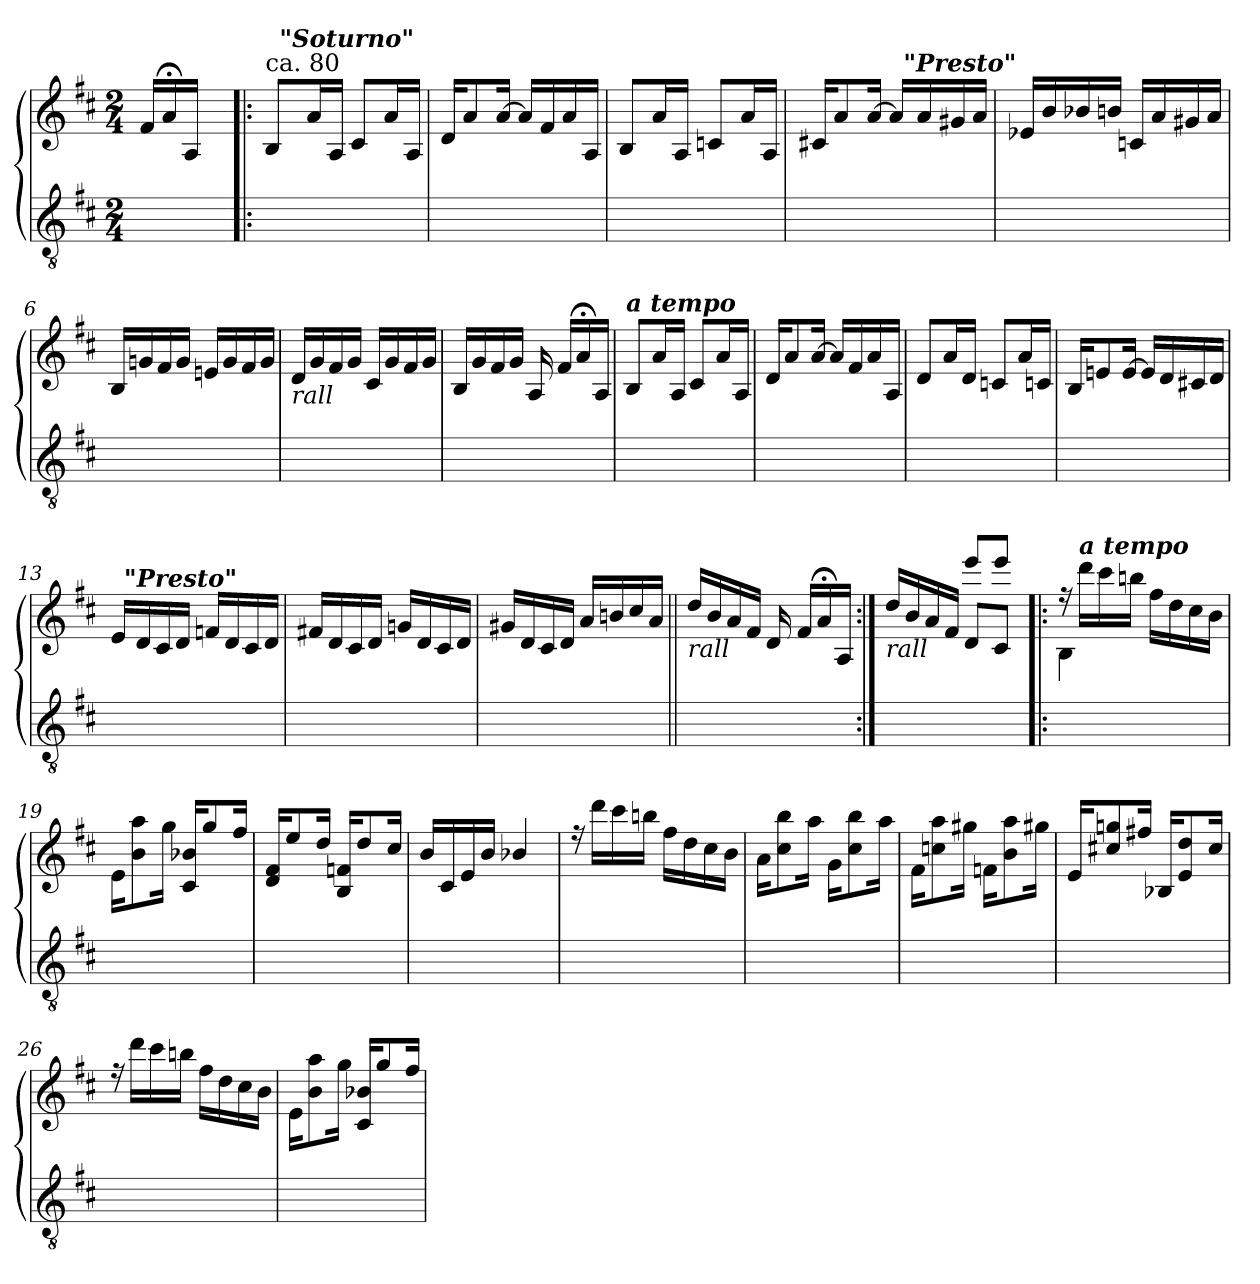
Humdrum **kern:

**kern	**kern
*part2	*part1
*staff2	*staff1
*clefGv2	*clefG2
*k[f#c#]	*k[f#c#]
*D:	*D:
*M2/4	*M2/4
=	=
!LO:N:vis=8.	!
4ryy	16f#/LL
.	16a;</
.	16A/JJ
.	16ryy
=1!|:	=1!|:
*	*^
!	!LO:TX:a:t=ca. 80	!
*	*	*^
2ryy	8B/L	4ryy	32ryy
!	!	!	!LO:TX:a:Bi:t="Soturno"
.	.	.	4...ryy
.	16a/L	.	.
.	16A/JJ	.	.
.	8c#/L	4ryy	.
.	16a/L	.	.
.	16A/JJ	.	.
*	*	*v	*v
=2	=2	=2
2ryy	16d/KL	2ryy
.	8a/	.
.	[>16a/Jk	.
.	16a/LL]	.
.	16f#/	.
.	16a/	.
.	16A/JJ	.
=3	=3	=3
2ryy	8B/L	4ryy
.	16a/L	.
.	16A/JJ	.
.	8cn/L	4ryy
.	16a/L	.
.	16A/JJ	.
!!LO:LB:g=z
=4	=4	=4
*	*	*^
2ryy	16c#X/KL	2ryy	4ryy
.	8a/	.	.
.	[>16a/Jk	.	.
.	16a/LL]	.	32ryy
!	!	!	!LO:TX:a:Bi:t="Presto"
.	.	.	8..ryy
.	16a/	.	.
.	16g#X/	.	.
.	16a/JJ	.	.
*	*	*v	*v
=5	=5	=5
2ryy	16e-X/LL	4ryy
.	16b/	.
.	16b-X/	.
.	16bn/JJ	.
.	16cn/LL	4ryy
.	16a/	.
.	16g#X/	.
.	16a/JJ	.
=6	=6	=6
2ryy	16B/LL	4ryy
.	16gn/	.
.	16f#/	.
.	16g/JJ	.
.	16en/LL	4ryy
.	16g/	.
.	16f#/	.
.	16g/JJ	.
=7	=7	=7
!	!LO:TX:b:i:t=rall	!
2ryy	16d/LL	4ryy
.	16g/	.
.	16f#/	.
.	16g/JJ	.
.	16c#/LL	4ryy
.	16g/	.
.	16f#/	.
.	16g/JJ	.
!!LO:LB:g=z	!!
=8	=8	=8
2ryy	16B/LL	4ryy
.	16g/	.
.	16f#/	.
.	16g/JJ	.
.	16A/	4ryy
.	16f#/LL	.
.	16a;</	.
.	16A/JJ	.
=9	=9	=9
!	!LO:TX:a:Bi:t=a tempo	!
2ryy	8B/L	4ryy
.	16a/L	.
.	16A/JJ	.
.	8c#/L	4ryy
.	16a/L	.
.	16A/JJ	.
=10	=10	=10
2ryy	16d/KL	2ryy
.	8a/	.
.	[>16a/Jk	.
.	16a/LL]	.
.	16f#/	.
.	16a/	.
.	16A/JJ	.
=11	=11	=11
2ryy	8d/L	4ryy
.	16a/L	.
.	16d/JJ	.
.	8cn/L	4ryy
.	16a/L	.
.	16cn/JJ	.
!!LO:LB:g=z	!!
=12	=12	=12
2ryy	16B/KL	2ryy
.	8en/	.
.	[>16e/Jk	.
.	16e/LL]	.
.	16d/	.
.	16c#X/	.
.	16d/JJ	.
=13	=13	=13
*	*	*^
2ryy	16e/LL	4ryy	32ryy
!	!	!	!LO:TX:a:Bi:t="Presto"
.	.	.	4...ryy
.	16d/	.	.
.	16c#/	.	.
.	16d/JJ	.	.
.	16fn/LL	4ryy	.
.	16d/	.	.
.	16c#/	.	.
.	16d/JJ	.	.
*	*	*v	*v
=14	=14	=14
2ryy	16f#X/LL	4ryy
.	16d/	.
.	16c#/	.
.	16d/JJ	.
.	16gn/LL	4ryy
.	16d/	.
.	16c#/	.
.	16d/JJ	.
=15	=15	=15
2ryy	16g#X/LL	4ryy
.	16d/	.
.	16c#/	.
.	16d/JJ	.
.	16a/LL	4ryy
.	16bn/	.
.	16cc#/	.
.	16a/JJ	.
!!LO:LB:g=z	!!
=16||	=16||	=16||
!	!LO:TX:b:i:t=rall	!
2ryy	16dd/LL	2ryy
.	16b/	.
.	16a/	.
.	16f#/JJ	.
.	16d/	.
.	16f#/LL	.
.	16a;</	.
.	16A/JJ	.
=17:|!	=17:|!	=17:|!
*	*	*^
!	!LO:TX:b:i:t=rall	!	!
2ryy	16dd/LL	4ryy	4ryy
.	16b/	.	.
.	16a/	.	.
.	16f#/JJ	.	.
.	8d/L	8ryy	8eee!/L
.	8c#/J	8ryy	8eee!/J
=18!|:	=18!|:	=18!|:	=18!|:
2ryy	16ree	4B!\	2ryy
!	!LO:TX:a:Bi:t=a tempo	!	!
.	16ddd\LL	.	.
.	16ccc#\	.	.
.	16bbn\JJ	.	.
.	16ff#\LL	4ryy	.
.	16dd\	.	.
.	16cc#\	.	.
.	16b\JJ	.	.
*	*	*v	*v
=19	=19	=19
2ryy	16e\KL	4ryy
.	8b\ 8aa\	.
.	16gg\Jk	.
.	16c#/ 16b-X/KL	4ryy
.	8gg/	.
.	16ff#/Jk	.
!!LO:LB:g=z	!!
=20	=20	=20
2ryy	16d/ 16f#/KL	4ryy
.	8ee/	.
.	16dd/Jk	.
.	16B/ 16fn/KL	4ryy
.	8dd/	.
.	16cc#/Jk	.
=21	=21	=21
2ryy	16b/LL	4ryy
.	16c#/	.
.	16e/	.
.	16b/JJ	.
.	4b-X/	4ryy
=22	=22	=22
2ryy	16ree	2ryy
.	16ddd\LL	.
.	16ccc#\	.
.	16bbn\JJ	.
.	16ff#\LL	.
.	16dd\	.
.	16cc#\	.
.	16b\JJ	.
=23	=23	=23
2ryy	16a\KL	4ryy
.	8cc#\ 8bb\	.
.	16aa\Jk	.
.	16g\KL	4ryy
.	8cc#\ 8bb\	.
.	16aa\Jk	.
!!LO:LB:g=z	!!
=24	=24	=24
2ryy	16f#\KL	4ryy
.	8ccn\ 8aa\	.
.	16gg#X\Jk	.
.	16fn\KL	4ryy
.	8b\ 8aa\	.
.	16gg#X\Jk	.
=25	=25	=25
2ryy	16e/KL	4ryy
.	8cc#X/ 8ggn/	.
.	16ff#X/Jk	.
.	16B-X/KL	4ryy
.	8e/ 8dd/	.
.	16cc#/Jk	.
=26	=26	=26
2ryy	16ree	2ryy
.	16ddd\LL	.
.	16ccc#\	.
.	16bbn\JJ	.
.	16ff#\LL	.
.	16dd\	.
.	16cc#\	.
.	16b\JJ	.
=27	=27	=27
2ryy	16e\KL	4ryy
.	8b\ 8aa\	.
.	16gg\Jk	.
.	16c#/ 16b-X/KL	4ryy
.	8gg/	.
.	16ff#/Jk	.
*	*v	*v
=	=
*-	*-
